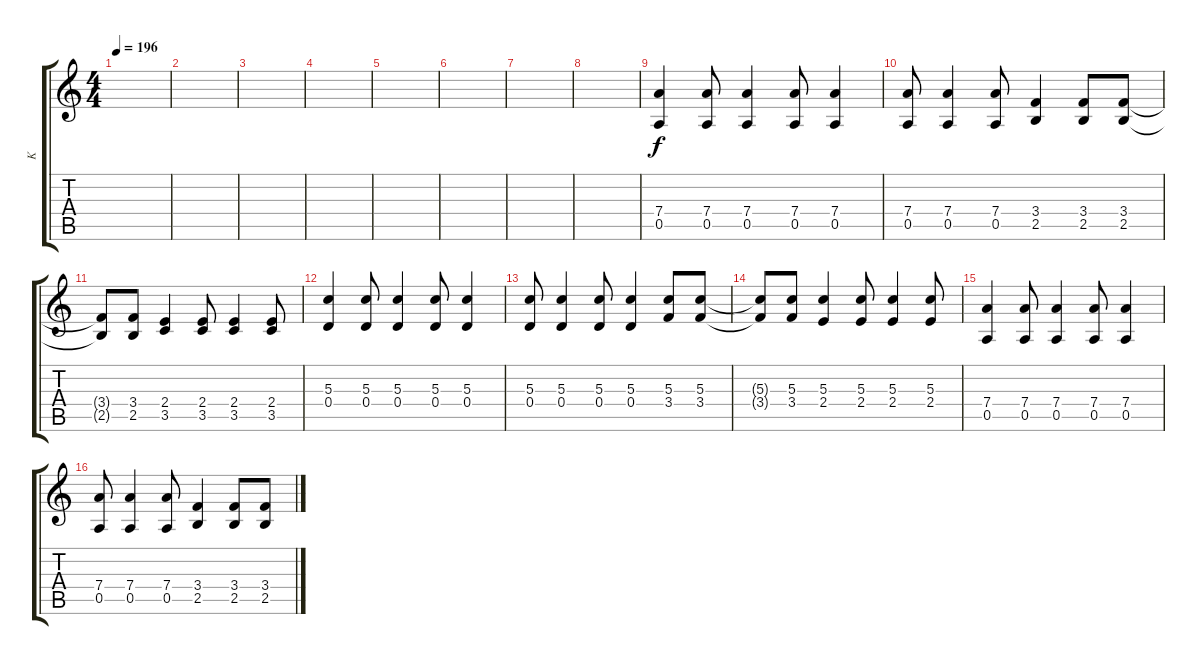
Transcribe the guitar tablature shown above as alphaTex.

\track ("K" "K") {instrument overdrivenguitar}
\staff {score tabs}
\tuning (E4 B3 G3 D3 A2 E2) {hide}
\ts (4 4)
\tempo 196
\clef g2
\ks c
|
|
|
|
|
|
|
|
(7.4 0.5).4 (7.4 0.5).8 (7.4 0.5).4 (7.4 0.5).8 (7.4 0.5).4 |
(7.4 0.5).8 (7.4 0.5).4 (7.4 0.5).8 (3.4 2.5).4 (3.4 2.5).8 (3.4 2.5).8 |
(3.4{t} 2.5{t}).8 (3.4 2.5).8 (2.4 3.5).4 (2.4 3.5).8 (2.4 3.5).4 (2.4 3.5).8 |
(5.3 0.4).4 (5.3 0.4).8 (5.3 0.4).4 (5.3 0.4).8 (5.3 0.4).4 |
(5.3 0.4).8 (5.3 0.4).4 (5.3 0.4).8 (5.3 0.4).4 (5.3 3.4).8 (5.3 3.4).8 |
(5.3{t} 3.4{t}).8 (5.3 3.4).8 (5.3 2.4).4 (5.3 2.4).8 (5.3 2.4).4 (5.3 2.4).8 |
(7.4 0.5).4 (7.4 0.5).8 (7.4 0.5).4 (7.4 0.5).8 (7.4 0.5).4{txt ""} |
(7.4 0.5).8 (7.4 0.5).4 (7.4 0.5).8 (3.4 2.5).4 (3.4 2.5).8 (3.4 2.5).8
